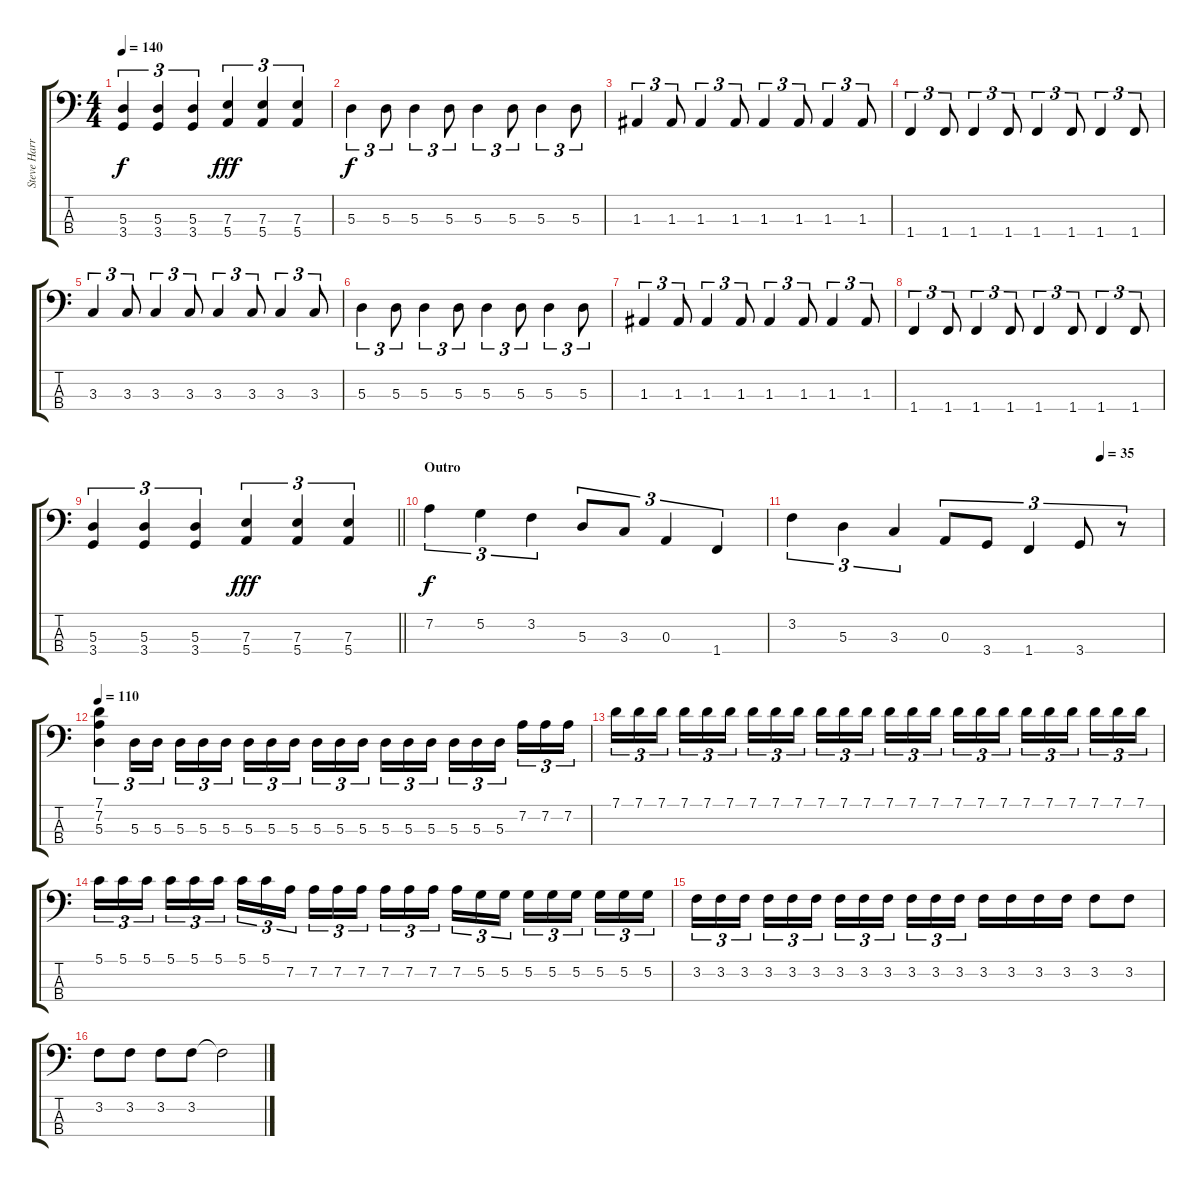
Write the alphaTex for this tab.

\track ("Steve Harris" "Steve Harr") {instrument electricbassfinger}
\staff {score tabs}
\tuning (G2 D2 A1 E1) {hide}
\ts (4 4)
\tempo 140
\clef f4
\ks c
(5.3 3.4).4{tu (3 2) dy f} (5.3 3.4).4{tu (3 2)} (5.3 3.4).4{tu (3 2)} (7.3 5.4).4{tu (3 2) dy fff} (7.3 5.4).4{tu (3 2)} (7.3 5.4).4{tu (3 2)} |
5.3.4{tu (3 2) dy f} 5.3.8{tu (3 2)} 5.3.4{tu (3 2)} 5.3.8{tu (3 2)} 5.3.4{tu (3 2)} 5.3.8{tu (3 2)} 5.3.4{tu (3 2)} 5.3.8{tu (3 2)} |
1.3.4{tu (3 2)} 1.3.8{tu (3 2)} 1.3.4{tu (3 2)} 1.3.8{tu (3 2)} 1.3.4{tu (3 2)} 1.3.8{tu (3 2)} 1.3.4{tu (3 2)} 1.3.8{tu (3 2)} |
1.4.4{tu (3 2)} 1.4.8{tu (3 2)} 1.4.4{tu (3 2)} 1.4.8{tu (3 2)} 1.4.4{tu (3 2)} 1.4.8{tu (3 2)} 1.4.4{tu (3 2)} 1.4.8{tu (3 2)} |
3.3.4{tu (3 2)} 3.3.8{tu (3 2)} 3.3.4{tu (3 2)} 3.3.8{tu (3 2)} 3.3.4{tu (3 2)} 3.3.8{tu (3 2)} 3.3.4{tu (3 2)} 3.3.8{tu (3 2)} |
5.3.4{tu (3 2)} 5.3.8{tu (3 2)} 5.3.4{tu (3 2)} 5.3.8{tu (3 2)} 5.3.4{tu (3 2)} 5.3.8{tu (3 2)} 5.3.4{tu (3 2)} 5.3.8{tu (3 2)} |
1.3.4{tu (3 2)} 1.3.8{tu (3 2)} 1.3.4{tu (3 2)} 1.3.8{tu (3 2)} 1.3.4{tu (3 2)} 1.3.8{tu (3 2)} 1.3.4{tu (3 2)} 1.3.8{tu (3 2)} |
1.4.4{tu (3 2)} 1.4.8{tu (3 2)} 1.4.4{tu (3 2)} 1.4.8{tu (3 2)} 1.4.4{tu (3 2)} 1.4.8{tu (3 2)} 1.4.4{tu (3 2)} 1.4.8{tu (3 2)} |
\barLineRight lightlight
(5.3 3.4).4{tu (3 2)} (5.3 3.4).4{tu (3 2)} (5.3 3.4).4{tu (3 2)} (7.3 5.4).4{tu (3 2) dy fff} (7.3 5.4).4{tu (3 2)} (7.3 5.4).4{tu (3 2)} |
\section ("" "Outro")
7.2.4{tu (3 2) dy f} 5.2.4{tu (3 2)} 3.2.4{tu (3 2)} 5.3.8{tu (3 2)} 3.3.8{tu (3 2)} 0.3.4{tu (3 2)} 1.4.4{tu (3 2)} |
\tempo (35 0.8333333333333334)
3.2.4{tu (3 2)} 5.3.4{tu (3 2)} 3.3.4{tu (3 2)} 0.3.8{tu (3 2)} 3.4.8{tu (3 2)} 1.4.4{tu (3 2)} 3.4.8{tu (3 2)} r.8{tu (3 2)} |
\tempo 110
(7.1 7.2 5.3).4{tu (3 2)} 5.3.16{tu (3 2)} 5.3.16{tu (3 2)} 5.3.16{tu (3 2)} 5.3.16{tu (3 2)} 5.3.16{tu (3 2) beam splitsecondary} 5.3.16{tu (3 2)} 5.3.16{tu (3 2)} 5.3.16{tu (3 2)} 5.3.16{tu (3 2)} 5.3.16{tu (3 2)} 5.3.16{tu (3 2) beam splitsecondary} 5.3.16{tu (3 2)} 5.3.16{tu (3 2)} 5.3.16{tu (3 2)} 5.3.16{tu (3 2)} 5.3.16{tu (3 2)} 5.3.16{tu (3 2) beam splitsecondary} 7.2.16{tu (3 2)} 7.2.16{tu (3 2)} 7.2.16{tu (3 2)} |
7.1.16{tu (3 2)} 7.1.16{tu (3 2)} 7.1.16{tu (3 2) beam splitsecondary} 7.1.16{tu (3 2)} 7.1.16{tu (3 2)} 7.1.16{tu (3 2)} 7.1.16{tu (3 2)} 7.1.16{tu (3 2)} 7.1.16{tu (3 2) beam splitsecondary} 7.1.16{tu (3 2)} 7.1.16{tu (3 2)} 7.1.16{tu (3 2)} 7.1.16{tu (3 2)} 7.1.16{tu (3 2)} 7.1.16{tu (3 2) beam splitsecondary} 7.1.16{tu (3 2)} 7.1.16{tu (3 2)} 7.1.16{tu (3 2)} 7.1.16{tu (3 2)} 7.1.16{tu (3 2)} 7.1.16{tu (3 2) beam splitsecondary} 7.1.16{tu (3 2)} 7.1.16{tu (3 2)} 7.1.16{tu (3 2)} |
5.1.16{tu (3 2)} 5.1.16{tu (3 2)} 5.1.16{tu (3 2) beam splitsecondary} 5.1.16{tu (3 2)} 5.1.16{tu (3 2)} 5.1.16{tu (3 2)} 5.1.16{tu (3 2)} 5.1.16{tu (3 2)} 7.2.16{tu (3 2) beam splitsecondary} 7.2.16{tu (3 2)} 7.2.16{tu (3 2)} 7.2.16{tu (3 2)} 7.2.16{tu (3 2)} 7.2.16{tu (3 2)} 7.2.16{tu (3 2) beam splitsecondary} 7.2.16{tu (3 2)} 5.2.16{tu (3 2)} 5.2.16{tu (3 2)} 5.2.16{tu (3 2)} 5.2.16{tu (3 2)} 5.2.16{tu (3 2) beam splitsecondary} 5.2.16{tu (3 2)} 5.2.16{tu (3 2)} 5.2.16{tu (3 2)} |
3.2.16{tu (3 2)} 3.2.16{tu (3 2)} 3.2.16{tu (3 2) beam splitsecondary} 3.2.16{tu (3 2)} 3.2.16{tu (3 2)} 3.2.16{tu (3 2)} 3.2.16{tu (3 2)} 3.2.16{tu (3 2)} 3.2.16{tu (3 2) beam splitsecondary} 3.2.16{tu (3 2)} 3.2.16{tu (3 2)} 3.2.16{tu (3 2)} 3.2.16 3.2.16 3.2.16 3.2.16 3.2.8 3.2.8 |
3.2.8 3.2.8 3.2.8 3.2.8 3.2{t}.2
